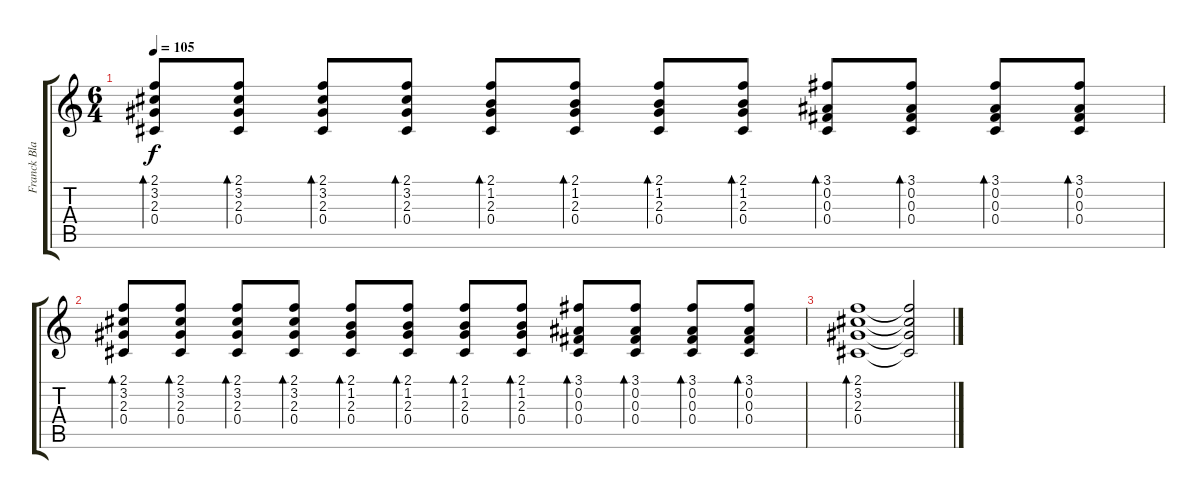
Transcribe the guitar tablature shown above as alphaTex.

\track ("Franck Black" "Franck Bla") {instrument acousticguitarsteel}
\staff {score tabs}
\tuning (Eb4 Bb3 Gb3 Db3 Ab2 Eb2) {hide}
\ts (6 4)
\tempo 105
\clef g2
\ks c
(2.1 3.2 2.3 0.4).8{bd 60 dy f} (2.1 3.2 2.3 0.4).8{bd 60} (2.1 3.2 2.3 0.4).8{bd 60} (2.1 3.2 2.3 0.4).8{bd 60} (2.1 1.2 2.3 0.4).8{bd 60} (2.1 1.2 2.3 0.4).8{bd 60} (2.1 1.2 2.3 0.4).8{bd 60} (2.1 1.2 2.3 0.4).8{bd 60} (3.1 0.2 0.3 0.4).8{bd 60} (3.1 0.2 0.3 0.4).8{bd 60} (3.1 0.2 0.3 0.4).8{bd 60} (3.1 0.2 0.3 0.4).8{bd 60} |
(2.1 3.2 2.3 0.4).8{bd 60} (2.1 3.2 2.3 0.4).8{bd 60} (2.1 3.2 2.3 0.4).8{bd 60} (2.1 3.2 2.3 0.4).8{bd 60} (2.1 1.2 2.3 0.4).8{bd 60} (2.1 1.2 2.3 0.4).8{bd 60} (2.1 1.2 2.3 0.4).8{bd 60} (2.1 1.2 2.3 0.4).8{bd 60} (3.1 0.2 0.3 0.4).8{bd 60} (3.1 0.2 0.3 0.4).8{bd 60} (3.1 0.2 0.3 0.4).8{bd 60} (3.1 0.2 0.3 0.4).8{bd 60} |
(2.1 3.2 2.3 0.4).1{bd 60} (2.1{t} 3.2{t} 2.3{t} 0.4{t}).2
